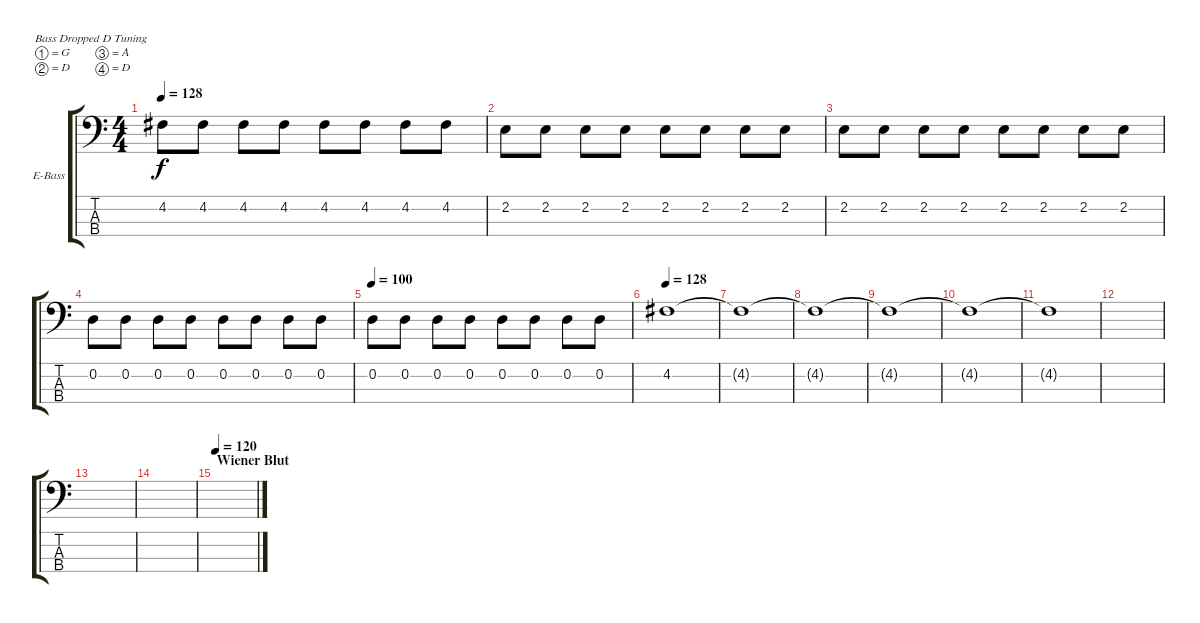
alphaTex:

\bracketExtendMode groupsimilarinstruments
\firstSystemTrackNameOrientation horizontal
\otherSystemsTrackNameOrientation horizontal
\track ("Bass guitar (Oliver)" "E-Bass") {instrument electricbassfinger}
\staff {score tabs}
\tuning (G2 D2 A1 D1)
\ts (4 4)
\tempo 128
\clef f4
\ks c
4.2.8{dy f} 4.2.8 4.2.8 4.2.8 4.2.8 4.2.8 4.2.8 4.2.8 |
2.2.8 2.2.8 2.2.8 2.2.8 2.2.8 2.2.8 2.2.8 2.2.8 |
2.2.8 2.2.8 2.2.8 2.2.8 2.2.8 2.2.8 2.2.8 2.2.8 |
0.2.8 0.2.8 0.2.8 0.2.8 0.2.8 0.2.8 0.2.8 0.2.8 |
\tempo 100
0.2.8 0.2.8 0.2.8 0.2.8 0.2.8 0.2.8 0.2.8 0.2.8 |
\tempo 128
4.2.1 |
4.2{t}.1 |
4.2{t}.1 |
4.2{t}.1 |
4.2{t}.1 |
4.2{t}.1 |
|
|
|
\section ("" "Wiener Blut")
\tempo 120
